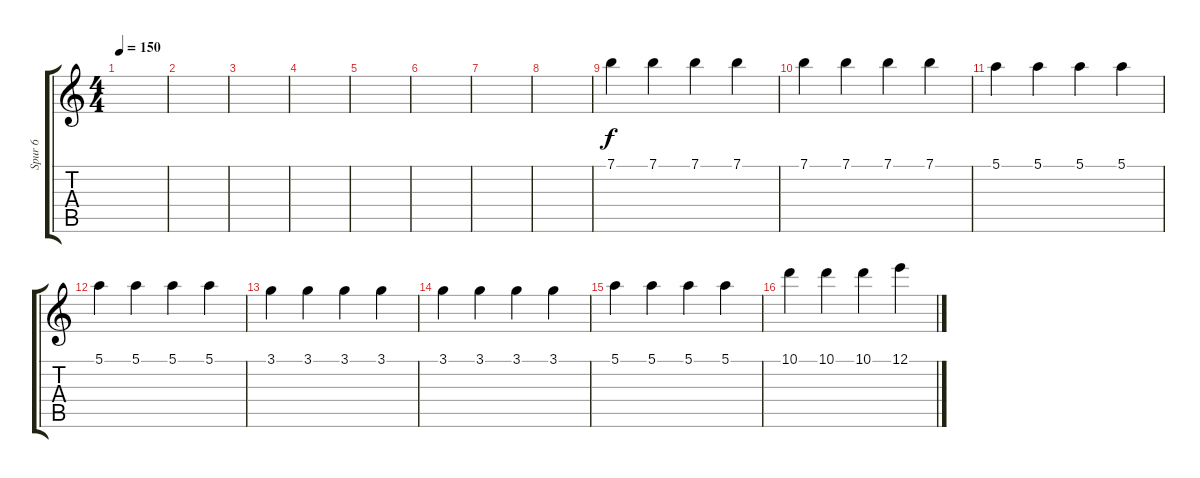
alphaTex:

\track ("Spur 6" "Spur 6") {instrument acousticguitarnylon}
\staff {score tabs}
\tuning (E4 B3 G3 D3 A2 E2) {hide}
\ts (4 4)
\tempo 150
\clef g2
\ks c
|
|
|
|
|
|
|
|
7.1.4 7.1.4 7.1.4 7.1.4 |
7.1.4 7.1.4 7.1.4 7.1.4 |
5.1.4 5.1.4 5.1.4 5.1.4 |
5.1.4 5.1.4 5.1.4 5.1.4 |
3.1.4 3.1.4 3.1.4 3.1.4 |
3.1.4 3.1.4 3.1.4 3.1.4 |
5.1.4 5.1.4 5.1.4 5.1.4 |
10.1.4 10.1.4 10.1.4 12.1.4
